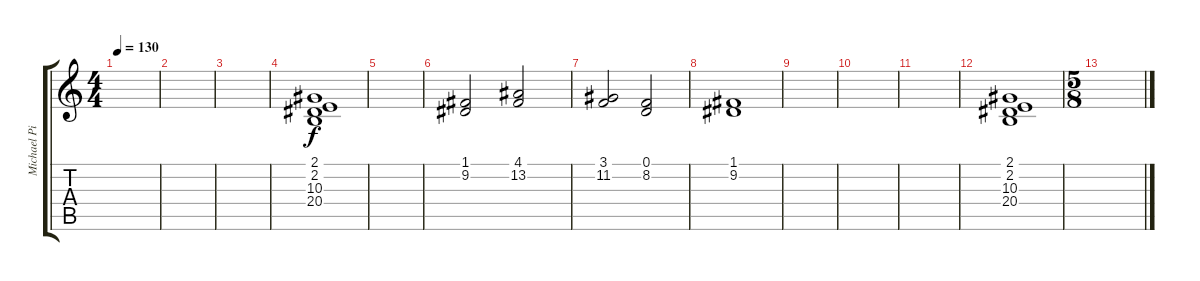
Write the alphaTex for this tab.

\track ("Michael Pinnella - Choeurs" "Michael Pi") {instrument choiraahs}
\staff {score tabs}
\tuning (D4 A3 F3 C3 G2 D2) {hide}
\ts (4 4)
\tempo 130
\clef g2
\ks c
|
|
|
(2.1 2.2 10.3 20.4).1 |
|
(1.1 9.2).2{volume 12} (4.1 13.2).2 |
(3.1 11.2).2 (0.1 8.2).2 |
(1.1 9.2).1 |
|
|
|
(2.1 2.2 10.3 20.4).1 |
\ts (5 8)
